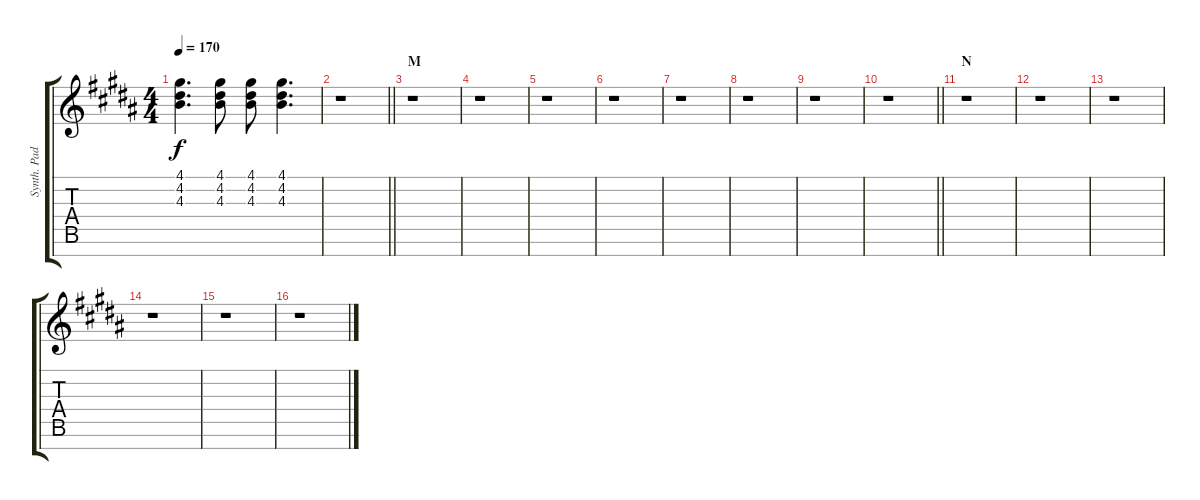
\track ("Synth. Pad" "Synth. Pad") {instrument fx5brightness}
\staff {score tabs}
\tuning (E5 B4 G4 D4 A3 E3 B2) {hide}
\ts (4 4)
\tempo 170
\clef g2
\ks b
(4.1 4.2 4.3).4{d dy f} (4.1 4.2 4.3).8 (4.1 4.2 4.3).8 (4.1 4.2 4.3).4{d} |
\barLineRight lightlight
r.1 |
\section ("" "M")
r.1 |
r.1 |
r.1 |
r.1 |
r.1 |
r.1 |
r.1 |
\barLineRight lightlight
r.1 |
\section ("" "N")
r.1 |
r.1 |
r.1 |
r.1 |
r.1 |
r.1
